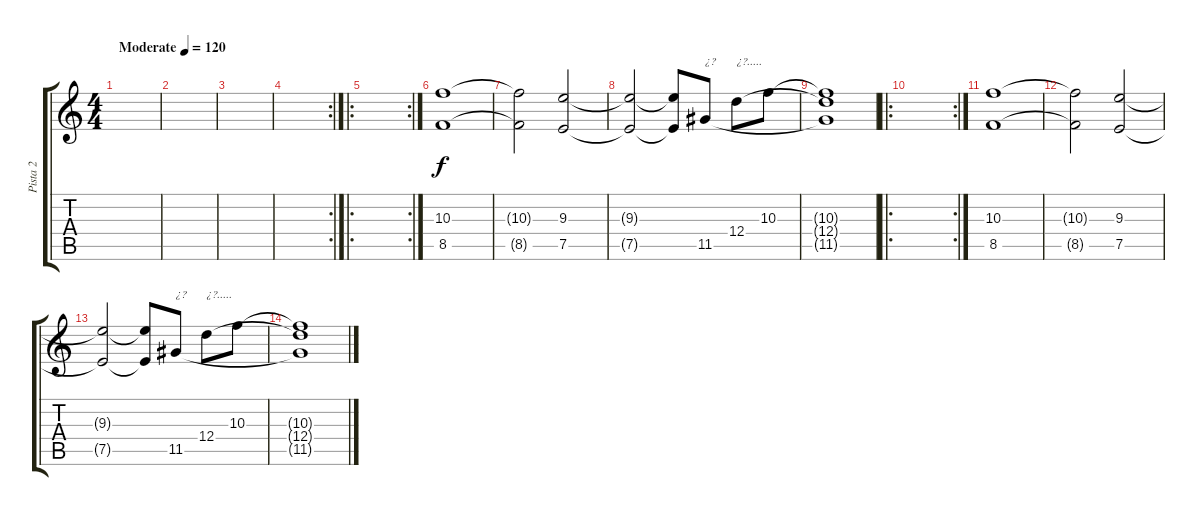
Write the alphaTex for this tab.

\track ("Pista 2" "Pista 2") {instrument distortionguitar}
\staff {score tabs}
\tuning (E4 B3 G3 D3 A2 E2) {hide}
\ts (4 4)
\tempo (120 "Moderate")
\clef g2
\ks c
|
|
|
\rc 2
|
\ro
\rc 2
|
(10.3 8.5).1 |
(10.3{t} 8.5{t}).2 (9.3 7.5).2 |
(9.3{t} 7.5{t}).2 (9.3{t} 7.5{t}).8 11.5.8{txt "¿?"} 12.4.8{txt "¿?....."} 10.3.8 |
(10.3{t} 12.4{t} 11.5{t}).1 |
\ro
\rc 2
|
(10.3 8.5).1 |
(10.3{t} 8.5{t}).2 (9.3 7.5).2 |
(9.3{t} 7.5{t}).2 (9.3{t} 7.5{t}).8 11.5.8{txt "¿?"} 12.4.8{txt "¿?....."} 10.3.8 |
(10.3{t} 12.4{t} 11.5{t}).1
